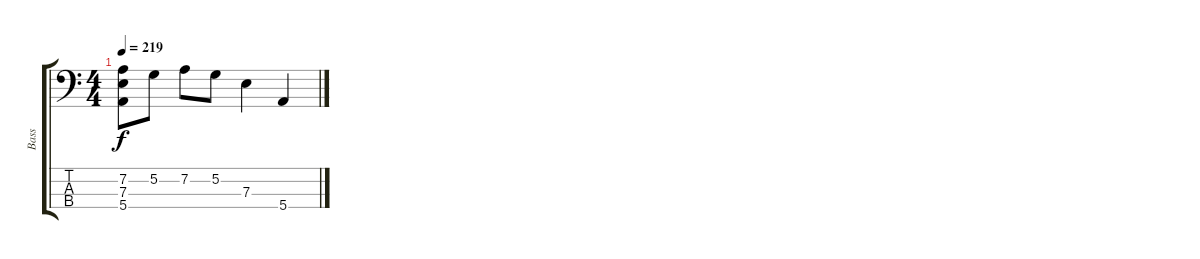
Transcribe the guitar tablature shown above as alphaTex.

\track ("Bass" "Bass") {instrument electricbasspick}
\staff {score tabs}
\tuning (G2 D2 A1 E1) {hide}
\ts (4 4)
\tempo 219
\clef f4
\ks c
(7.2{t} 7.3{t} 5.4{t}).8{dy f} 5.2.8 7.2.8 5.2.8 7.3.4 5.4.4
